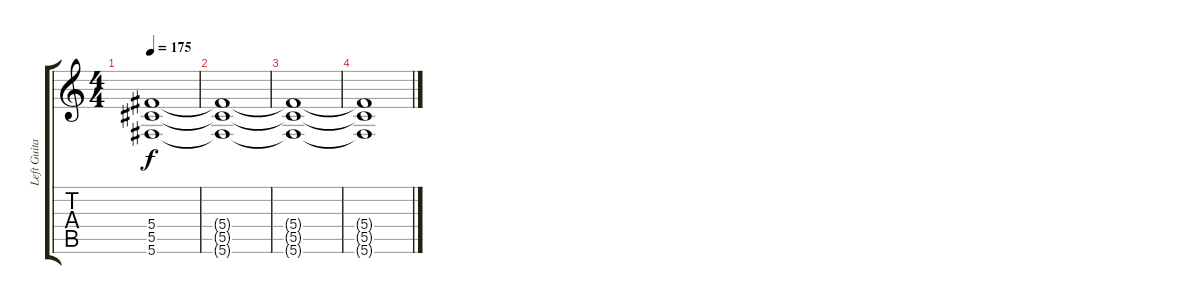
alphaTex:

\track ("Left Guitar" "Left Guita") {instrument distortionguitar}
\staff {score tabs}
\tuning (Eb4 Bb3 Gb3 Db3 Ab2 Db2) {hide}
\ts (4 4)
\tempo 175
\clef g2
\ks c
(5.4{t} 5.5{t} 5.6{t}).1{dy f} |
(5.4{t} 5.5{t} 5.6{t}).1 |
(5.4{t} 5.5{t} 5.6{t}).1{volume 0} |
(5.4{t} 5.5{t} 5.6{t}).1
